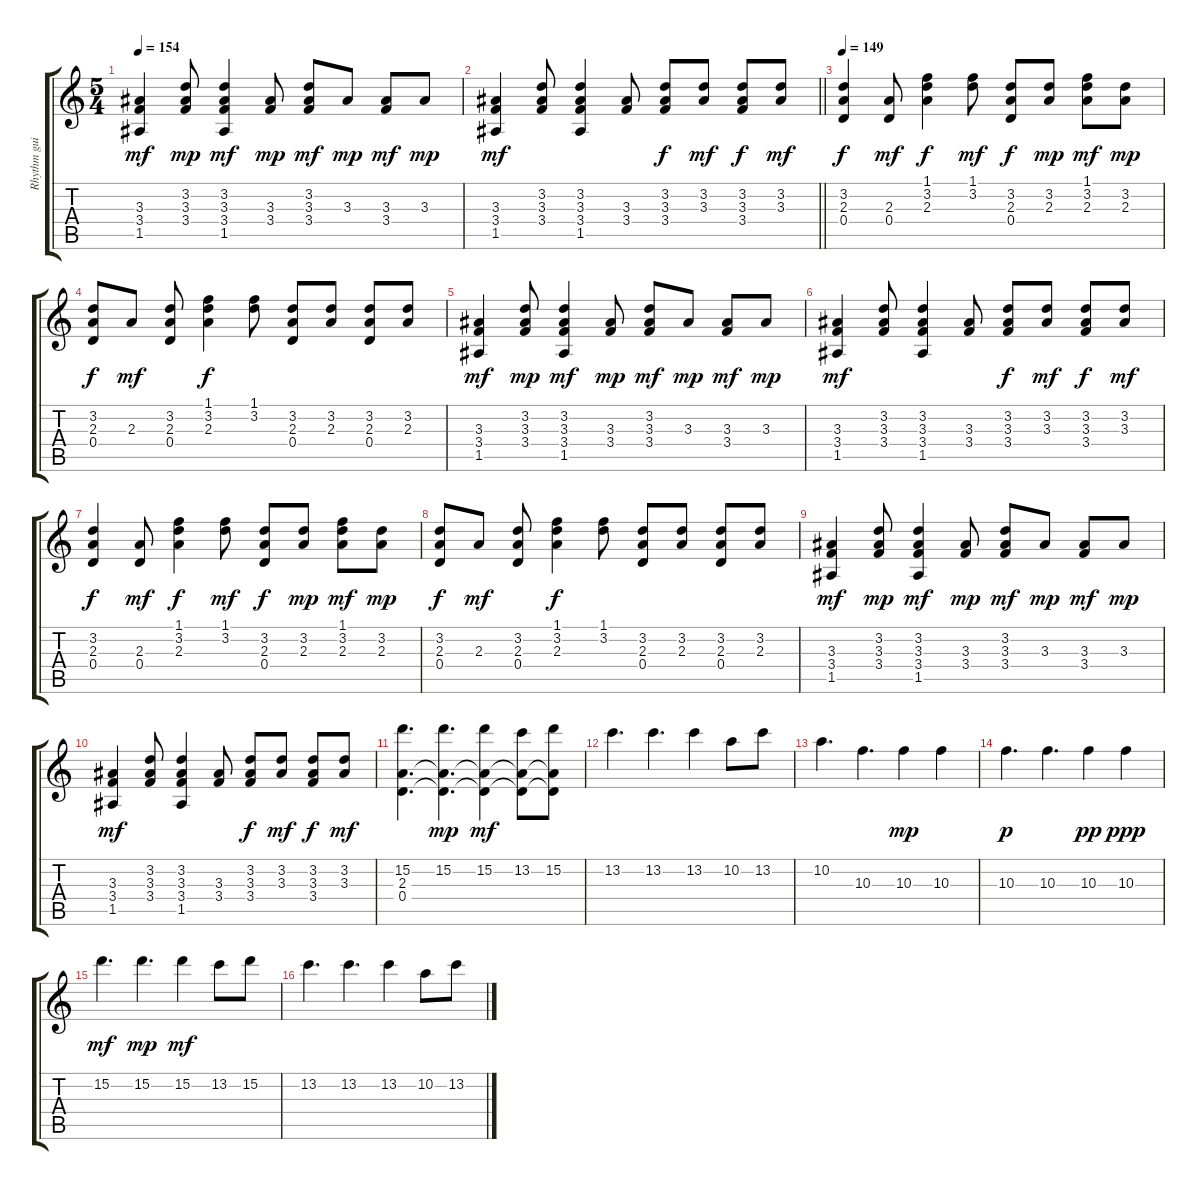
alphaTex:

\track ("Rhythm guitar" "Rhythm gui") {instrument acousticguitarsteel}
\staff {score tabs}
\tuning (E4 B3 G3 D3 A2 E2) {hide}
\ts (5 4)
\tempo 154
\clef g2
\ks c
(3.3 3.4 1.5).4{dy mf} (3.2 3.3 3.4).8{dy mp} (3.2 3.3 3.4 1.5).4{dy mf} (3.3 3.4).8{dy mp} (3.2 3.3 3.4).8{dy mf} 3.3.8{dy mp} (3.3 3.4).8{dy mf} 3.3.8{dy mp} |
\barLineRight lightlight
(3.3 3.4 1.5).4{dy mf} (3.2 3.3 3.4).8 (3.2 3.3 3.4 1.5).4 (3.3 3.4).8 (3.2 3.3 3.4).8{dy f} (3.2 3.3).8{dy mf} (3.2 3.3 3.4).8{dy f} (3.2 3.3).8{dy mf} |
\tempo 149
(3.2 2.3 0.4).4{dy f volume 8} (2.3 0.4).8{dy mf} (1.1 3.2 2.3).4{dy f} (1.1 3.2).8{dy mf} (3.2 2.3 0.4).8{dy f} (3.2 2.3).8{dy mp} (1.1 3.2 2.3).8{dy mf} (3.2 2.3).8{dy mp} |
(3.2 2.3 0.4).8{dy f} 2.3.8{dy mf} (3.2 2.3 0.4).8 (1.1 3.2 2.3).4{dy f} (1.1 3.2).8 (3.2 2.3 0.4).8 (3.2 2.3).8 (3.2 2.3 0.4).8 (3.2 2.3).8 |
(3.3 3.4 1.5).4{dy mf} (3.2 3.3 3.4).8{dy mp} (3.2 3.3 3.4 1.5).4{dy mf} (3.3 3.4).8{dy mp} (3.2 3.3 3.4).8{dy mf} 3.3.8{dy mp} (3.3 3.4).8{dy mf} 3.3.8{dy mp} |
(3.3 3.4 1.5).4{dy mf} (3.2 3.3 3.4).8 (3.2 3.3 3.4 1.5).4 (3.3 3.4).8 (3.2 3.3 3.4).8{dy f} (3.2 3.3).8{dy mf} (3.2 3.3 3.4).8{dy f} (3.2 3.3).8{dy mf} |
(3.2 2.3 0.4).4{dy f} (2.3 0.4).8{dy mf} (1.1 3.2 2.3).4{dy f} (1.1 3.2).8{dy mf} (3.2 2.3 0.4).8{dy f} (3.2 2.3).8{dy mp} (1.1 3.2 2.3).8{dy mf} (3.2 2.3).8{dy mp} |
(3.2 2.3 0.4).8{dy f} 2.3.8{dy mf} (3.2 2.3 0.4).8 (1.1 3.2 2.3).4{dy f} (1.1 3.2).8 (3.2 2.3 0.4).8 (3.2 2.3).8 (3.2 2.3 0.4).8 (3.2 2.3).8 |
(3.3 3.4 1.5).4{dy mf} (3.2 3.3 3.4).8{dy mp} (3.2 3.3 3.4 1.5).4{dy mf} (3.3 3.4).8{dy mp} (3.2 3.3 3.4).8{dy mf} 3.3.8{dy mp} (3.3 3.4).8{dy mf} 3.3.8{dy mp} |
(3.3 3.4 1.5).4{dy mf} (3.2 3.3 3.4).8 (3.2 3.3 3.4 1.5).4 (3.3 3.4).8 (3.2 3.3 3.4).8{dy f} (3.2 3.3).8{dy mf} (3.2 3.3 3.4).8{dy f} (3.2 3.3).8{dy mf} |
(15.2 2.3 0.4).4{d volume 9} (15.2 2.3{t} 0.4{t}).4{d dy mp} (15.2 2.3{t} 0.4{t}).4{dy mf} (13.2 2.3{t} 0.4{t}).8 (15.2 2.3{t} 0.4{t}).8 |
13.2.4{d} 13.2.4{d} 13.2.4 10.2.8 13.2.8 |
10.2.4{d} 10.3.4{d} 10.3.4{dy mp} 10.3.4 |
10.3.4{d dy p} 10.3.4{d} 10.3.4{dy pp} 10.3.4{dy ppp} |
15.2.4{d dy mf volume 7} 15.2.4{d dy mp} 15.2.4{dy mf} 13.2.8 15.2.8 |
13.2.4{d} 13.2.4{d} 13.2.4 10.2.8 13.2.8
